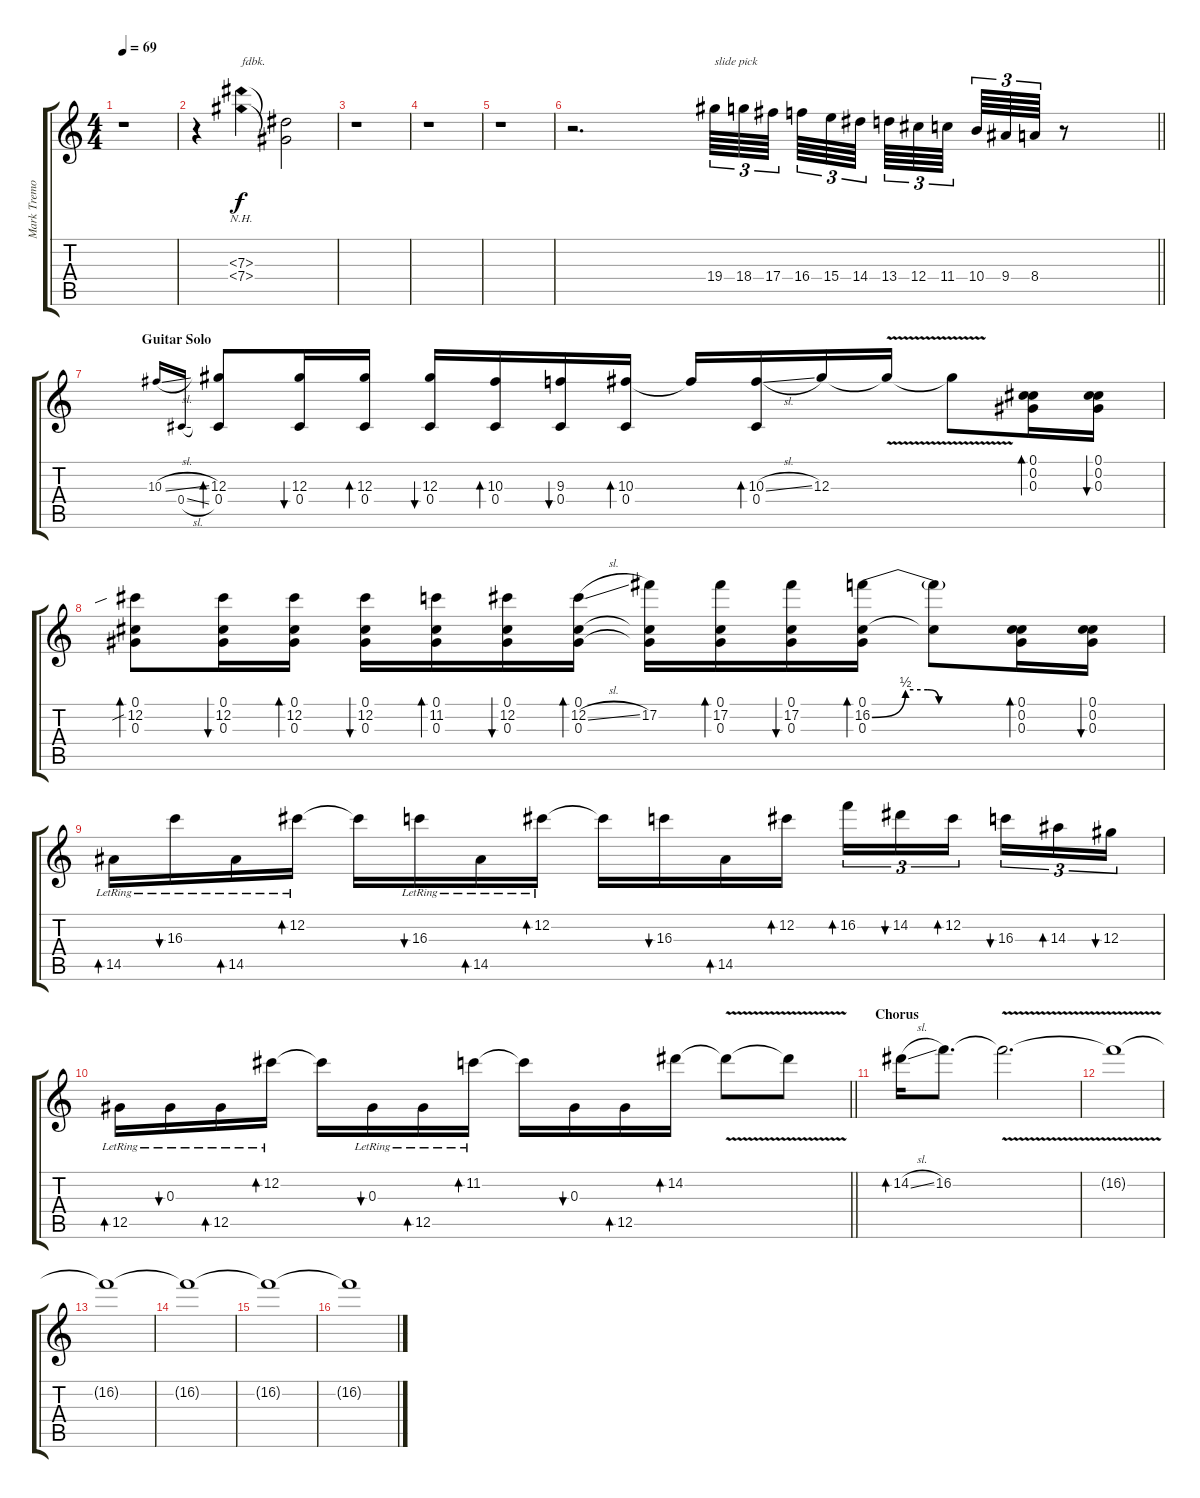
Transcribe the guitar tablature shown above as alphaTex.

\track ("Mark Tremonti" "Mark Tremo") {instrument distortionguitar}
\staff {score tabs}
\tuning (Db4 Db4 Ab3 Db3 Ab2 Db2) {hide}
\ts (4 4)
\tempo 69
\clef g2
\ks c
r.1{dy f} |
r.4{volume 0 instrument distortionguitar} (7.3{nh} 7.4{nh}).4{txt "fdbk." volume 16} (7.3{t} 7.4{t}).2 |
r.1 |
r.1 |
r.1 |
\barLineRight lightlight
r.2{d} 19.4.64{tu (3 2) txt "slide pick" volume 13 instrument guitarfretnoise} 18.4.64{tu (3 2)} 17.4.64{tu (3 2) beam splitsecondary} 16.4.64{tu (3 2)} 15.4.64{tu (3 2)} 14.4.64{tu (3 2) beam splitsecondary} 13.4.64{tu (3 2)} 12.4.64{tu (3 2)} 11.4.64{tu (3 2) beam splitsecondary} 10.4.64{tu (3 2)} 9.4.64{tu (3 2)} 8.4.64{tu (3 2)} r.8 |
\section ("" "Guitar Solo")
10.3{sl}.16{gr onbeat} 0.4{sl}.16{gr onbeat} (12.3 0.4).8{bd 60 instrument distortionguitar} (12.3 0.4).16{bu 60} (12.3 0.4).16{bd 60} (12.3 0.4).16{bu 60} (10.3 0.4).16{bd 60} (9.3 0.4).16{bu 60} (10.3 0.4).16{bd 60} 10.3{t}.16 (10.3{sl} 0.4).16{bd 60} 12.3.16 12.3{v t}.16 12.3{t}.8 (0.1 0.2 0.3).16{bd 60} (0.1 0.2 0.3).16{bu 60} |
(0.1 12.2{sib} 0.3).8{bd 60} (0.1 12.2 0.3).16{bu 60} (0.1 12.2 0.3).16{bd 60} (0.1 12.2 0.3).16{bu 60} (0.1 11.2 0.3).16{bd 60} (0.1 12.2 0.3).16{bu 60} (0.1 12.2{sl} 0.3).16{bd 60} (0.1{t} 17.2 0.3{t}).16 (0.1 17.2 0.3).16{bd 60} (0.1 17.2 0.3).16{bu 60} (0.1 16.2{be (custom 0 0 15 2 25 2 30 0 60 0)} 0.3).16{bd 60} (0.1{t} 16.2{t}).8 (0.1 0.2 0.3).16{bd 60} (0.1 0.2 0.3).16{bu 60} |
14.5{lr}.16{bd 60} 16.3{lr}.16{bu 60} 14.5{lr}.16{bd 60} 12.2{lr}.16{bd 60} 12.2{t}.16 16.3{lr}.16{bu 60} 14.5{lr}.16{bd 60} 12.2{lr}.16{bd 60} 12.2{t}.16 16.3.16{bu 60} 14.5.16{bd 60} 12.2.16{bd 60} 16.2.16{tu (3 2) bd 60} 14.2.16{tu (3 2) bu 60} 12.2.16{tu (3 2) bd 60 beam splitsecondary} 16.3.16{tu (3 2) bu 60} 14.3.16{tu (3 2) bd 60} 12.3.16{tu (3 2) bu 60} |
\barLineRight lightlight
12.5{lr}.16{bd 60} 0.3{lr}.16{bu 60} 12.5{lr}.16{bd 60} 12.2{lr}.16{bd 60} 12.2{t}.16 0.3{lr}.16{bu 60} 12.5{lr}.16{bd 60} 11.2{lr}.16{bd 60} 11.2{t}.16 0.3.16{bu 60} 12.5.16{bd 60} 14.2.16{bd 60} 14.2{v t}.8 14.2{t}.8 |
\section ("" "Chorus")
14.2{sl}.16{bd 60} 16.2.8{d} 16.2{v t}.2{d} |
16.2{t}.1 |
16.2{t}.1{volume 3} |
16.2{t}.1 |
16.2{t}.1 |
16.2{t}.1
